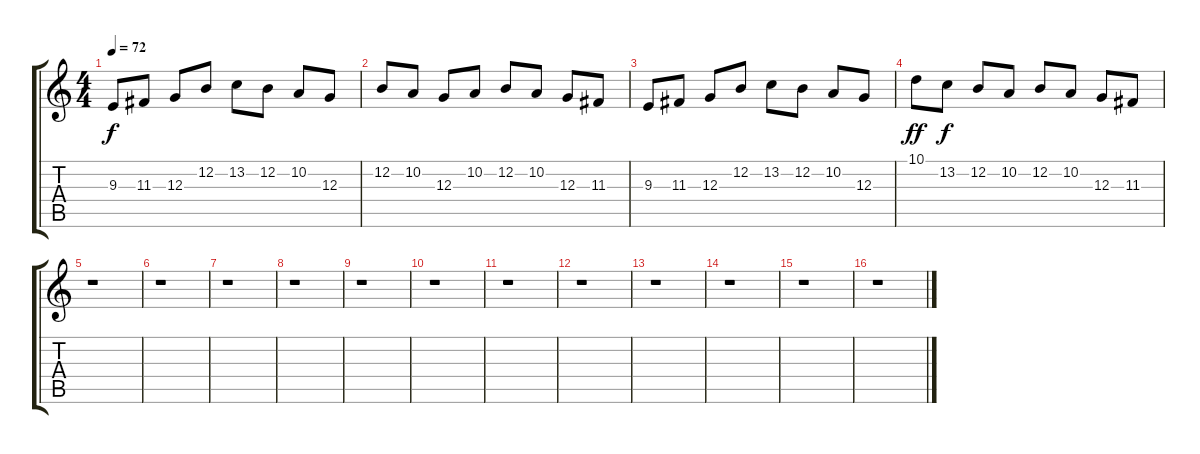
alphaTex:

\track "" {instrument electricgrandpiano}
\staff {score tabs}
\tuning (E4 B3 G3 D3 A2 E2) {hide}
\ts (4 4)
\tempo 72
\clef g2
\ks c
9.3.8{dy f} 11.3.8 12.3.8 12.2.8 13.2.8 12.2.8 10.2.8 12.3.8 |
12.2.8 10.2.8 12.3.8 10.2.8 12.2.8 10.2.8 12.3.8 11.3.8 |
9.3.8 11.3.8 12.3.8 12.2.8 13.2.8 12.2.8 10.2.8 12.3.8 |
10.1.8{dy ff} 13.2.8{dy f} 12.2.8 10.2.8 12.2.8 10.2.8 12.3.8 11.3.8 |
r.1 |
r.1 |
r.1 |
r.1 |
r.1 |
r.1 |
r.1 |
r.1 |
r.1 |
r.1 |
r.1 |
r.1
